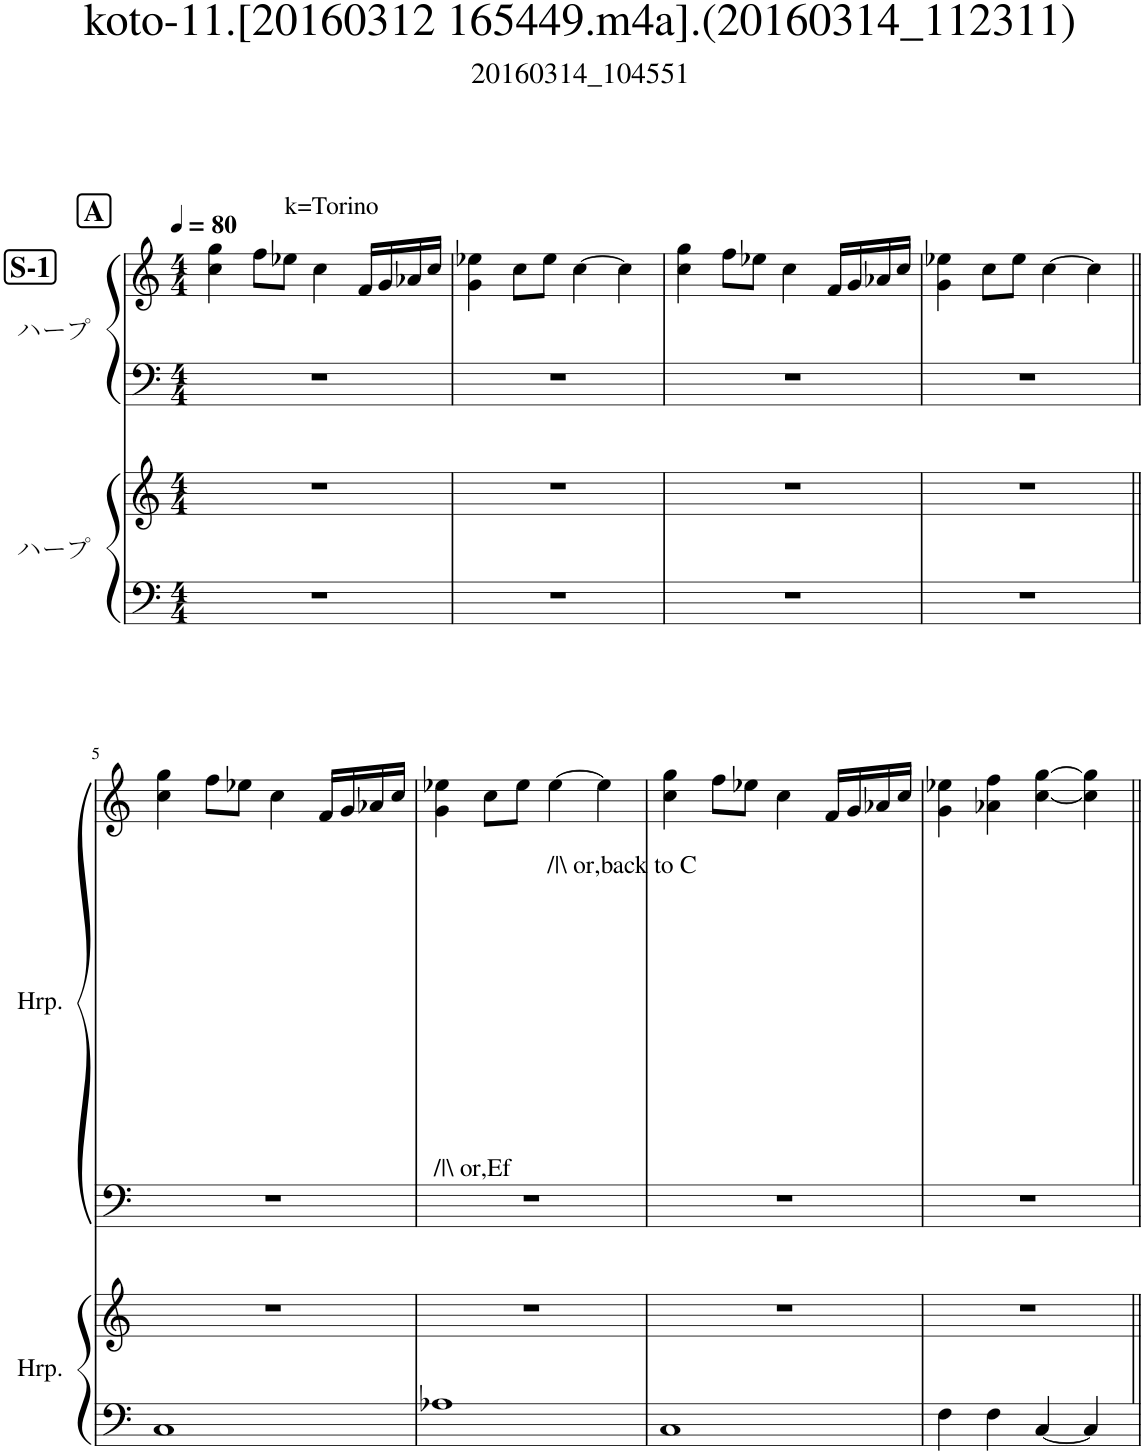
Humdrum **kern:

**kern	**kern	**kern	**kern
*part2	*part2	*part1	*part1
*staff4	*staff3	*staff2	*staff1
*I"ハープ	*	*I"ハープ	*
*clefF4	*clefG2	*clefF4	*clefG2
*k[]	*k[]	*k[]	*k[]
*M4/4	*M4/4	*M4/4	*M4/4
*MM80	*MM80	*MM80	*MM80
!!LO:REH:place=s1:a:B:cj:fs=14:t=S-1
!!LO:REH:place=s1:a:B:cj:fs=14:t=A
=1	=1	=1	=1
!	!	!	!LO:TX:a:t=k=Torino
1r	1r	1r	4cc\ 4gg\
.	.	.	8ff\L
.	.	.	8ee-X\J
.	.	.	4cc\
.	.	.	16f/LL
.	.	.	16g/
.	.	.	16a-X/
.	.	.	16cc/JJ
=2	=2	=2	=2
1r	1r	1r	4g\ 4ee-X\
.	.	.	8cc\L
.	.	.	8ee-\J
.	.	.	[4cc\
.	.	.	4cc\]
=3	=3	=3	=3
1r	1r	1r	4cc\ 4gg\
.	.	.	8ff\L
.	.	.	8ee-X\J
.	.	.	4cc\
.	.	.	16f/LL
.	.	.	16g/
.	.	.	16a-X/
.	.	.	16cc/JJ
=4	=4	=4	=4
1r	1r	1r	4g\ 4ee-X\
.	.	.	8cc\L
.	.	.	8ee-\J
.	.	.	[4cc\
.	.	.	4cc\]
!!LO:LB:g=z
=5||	=5||	=5||	=5||
1C	1r	1r	4cc\ 4gg\
.	.	.	8ff\L
.	.	.	8ee-X\J
.	.	.	4cc\
.	.	.	16f/LL
.	.	.	16g/
.	.	.	16a-X/
.	.	.	16cc/JJ
=6	=6	=6	=6
!	!	!	!LO:TX:b:t=/|\ or,Ef
1A-X	1r	1r	4g\ 4ee-X\
.	.	.	8cc\L
.	.	.	8ee-\J
!	!	!	!LO:TX:b:t=/|\ or,back to C
.	.	.	[4ee-\
.	.	.	4ee-\]
=7	=7	=7	=7
1C	1r	1r	4cc\ 4gg\
.	.	.	8ff\L
.	.	.	8ee-X\J
.	.	.	4cc\
.	.	.	16f/LL
.	.	.	16g/
.	.	.	16a-X/
.	.	.	16cc/JJ
=8	=8	=8	=8
4F\	1r	1r	4g\ 4ee-X\
4F\	.	.	4a-X\ 4ff\
[4C/	.	.	[4cc\ [4gg\
4C/]	.	.	4cc\] 4gg\]
=||	=||	=||	=||
*-	*-	*-	*-
